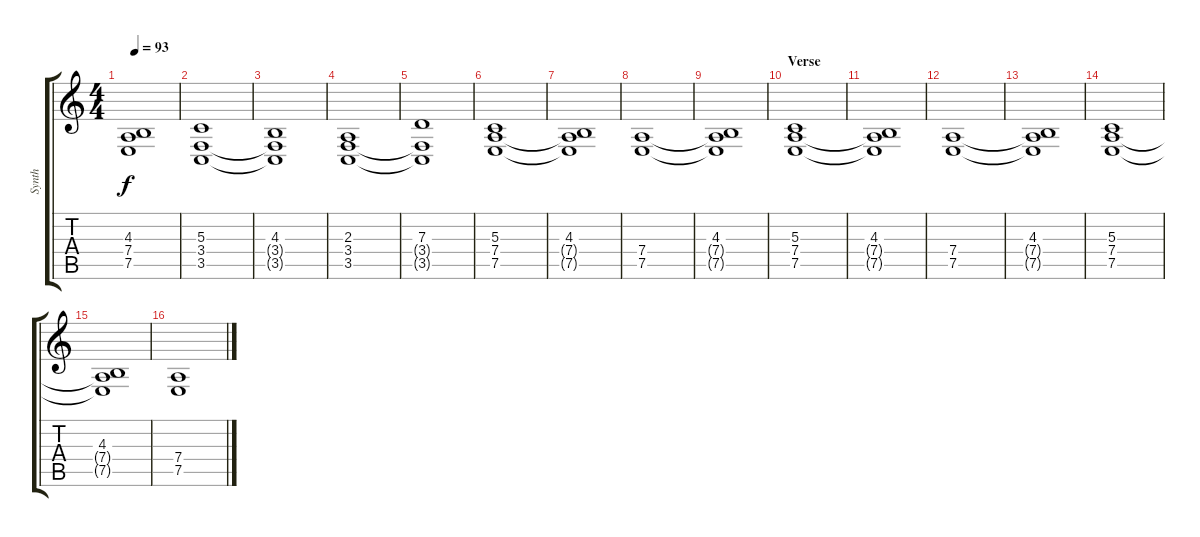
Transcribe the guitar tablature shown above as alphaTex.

\track ("Synth" "Synth") {instrument synthstrings1}
\staff {score tabs}
\tuning (E4 B3 G3 D3 A2 E2) {hide}
\ts (4 4)
\tempo 93
\clef g2
\ks c
(4.3 7.4{t} 7.5{t}).1{dy f} |
(5.3 3.4 3.5).1 |
(4.3 3.4{t} 3.5{t}).1 |
(2.3 3.4 3.5).1 |
(7.3 3.4{t} 3.5{t}).1 |
(5.3 7.4 7.5).1 |
(4.3 7.4{t} 7.5{t}).1 |
(7.4 7.5).1 |
(4.3 7.4{t} 7.5{t}).1 |
\section ("" "Verse")
(5.3 7.4 7.5).1 |
(4.3 7.4{t} 7.5{t}).1 |
(7.4 7.5).1 |
(4.3 7.4{t} 7.5{t}).1 |
(5.3 7.4 7.5).1 |
(4.3 7.4{t} 7.5{t}).1 |
(7.4 7.5).1
